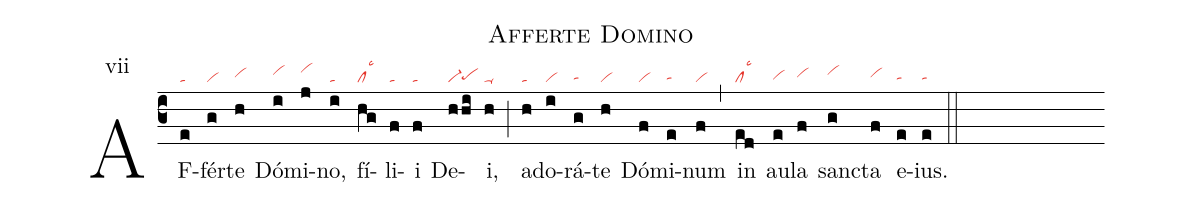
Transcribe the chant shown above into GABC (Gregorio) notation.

name: Afferte Domino;
annotation: vii;
mode: 7;
nabc-lines: 1;
%%
(c3)
AF(e|ta)fér(g|vi)te(h|vihh) Dó(i|vihi)mi(j|vihj)no,(i|ta) fí(hg|cllsc3)li(f|ta)i(f|ta) De(h/hi|vi-pehg)i,(h|ta-) (;)
a(h|ta)do(i|vi)rá(g|tahg)te(h|vi) Dó(f|vi)mi(e|tahg)num(f|vi) (,)
in(ed|cllsc3) au(e|vihg)la(f|vihh) san(g|vihi)cta(f|vihh) e(e|tahg)ius.(e|tahg) (::)
